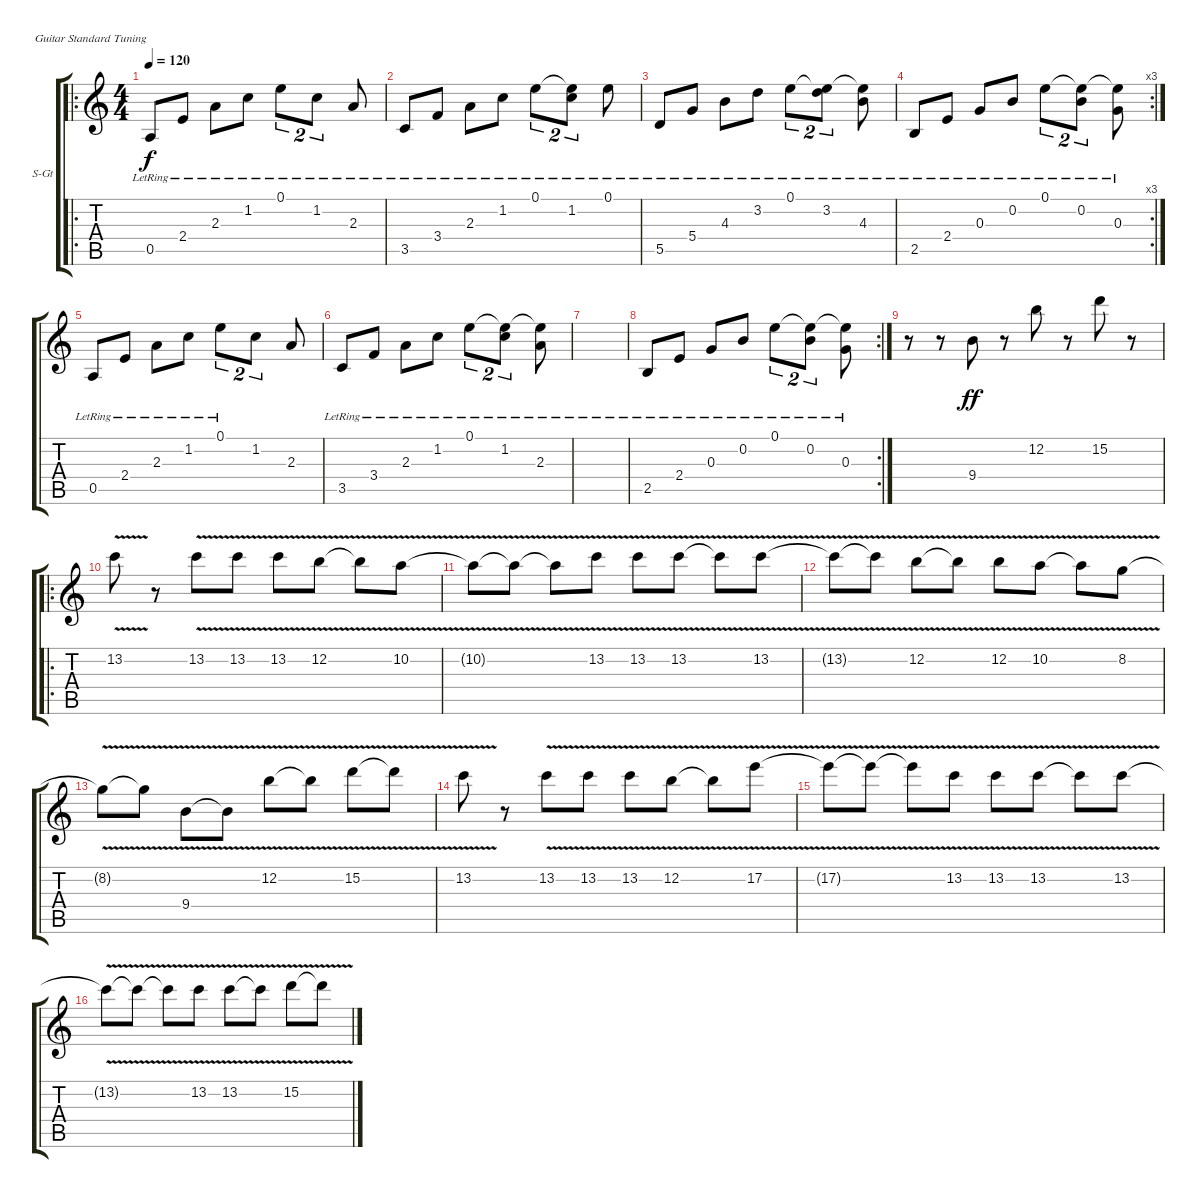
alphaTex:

\defaultSystemsLayout 4
\bracketExtendMode groupsimilarinstruments
\firstSystemTrackNameOrientation horizontal
\otherSystemsTrackNameOrientation horizontal
\track ("Sergei Mihalok / acoustic" "S-Gt") {instrument acousticguitarsteel}
\staff {score tabs}
\tuning (E4 B3 G3 D3 A2 E2)
\ro
\ts (4 4)
\tempo 120
\clef g2
\ks c
0.5{lr}.8{dy f instrument acousticguitarsteel} 2.4{lr}.8 2.3{lr}.8 1.2{lr}.8 0.1{lr}.8{tu (2 3)} 1.2{lr}.8{tu (2 3)} 2.3{lr}.8 |
3.5{lr}.8 3.4{lr}.8 2.3{lr}.8 1.2{lr}.8 0.1{lr}.8{tu (2 3)} (0.1{lr t} 1.2{lr}).8{tu (2 3)} 0.1{lr}.8 |
5.5{lr}.8 5.4{lr}.8 4.3{lr}.8 3.2{lr}.8 0.1{lr}.8{tu (2 3)} (0.1{lr t} 3.2{lr}).8{tu (2 3)} (0.1{lr t} 4.3{lr}).8 |
\rc 3
2.5{lr}.8 2.4{lr}.8 0.3{lr}.8 0.2{lr}.8 0.1{lr}.8{tu (2 3)} (0.1{lr t} 0.2{lr}).8{tu (2 3)} (0.1{lr t} 0.3{lr}).8 |
0.5{lr}.8 2.4{lr}.8 2.3{lr}.8 1.2{lr}.8 0.1{lr}.8{tu (2 3)} 1.2.8{tu (2 3)} 2.3.8 |
3.5{lr}.8 3.4{lr}.8 2.3{lr}.8 1.2{lr}.8 0.1{lr}.8{tu (2 3)} (0.1{lr t} 1.2).8{tu (2 3)} (0.1{lr t} 2.3).8 |
|
\rc 2
2.5{lr}.8 2.4{lr}.8 0.3{lr}.8 0.2{lr}.8 0.1{lr}.8{tu (2 3)} (0.1{lr t} 0.2).8{tu (2 3)} (0.1{lr t} 0.3).8 |
r.8 r.8 9.4.8{dy ff} r.8 12.2.8 r.8 15.2.8 r.8 |
\ro
13.2{v}.8 r.8 13.2{v}.8 13.2{v}.8 13.2{v}.8 12.2{v}.8 12.2{v t}.8 10.2{v}.8 |
10.2{v t}.8 10.2{v t}.8 10.2{v t}.8 13.2{v}.8 13.2{v}.8 13.2{v}.8 13.2{v t}.8 13.2{v}.8 |
13.2{v t}.8 13.2{v t}.8 12.2{v}.8 12.2{v t}.8 12.2{v}.8 10.2{v}.8 10.2{v t}.8 8.2{v}.8 |
8.2{v t}.8 8.2{v t}.8 9.4{v}.8 9.4{v t}.8 12.2{v}.8 12.2{v t}.8 15.2{v}.8 15.2{v t}.8 |
13.2{v}.8 r.8 13.2{v}.8 13.2{v}.8 13.2{v}.8 12.2{v}.8 12.2{v t}.8 17.2{v}.8 |
17.2{v t}.8 17.2{v t}.8 17.2{v t}.8 13.2{v}.8 13.2{v}.8 13.2{v}.8 13.2{v t}.8 13.2{v}.8 |
13.2{v t}.8 13.2{v t}.8 13.2{v t}.8 13.2{v}.8 13.2{v}.8 13.2{v t}.8 15.2{v}.8 15.2{v t}.8
